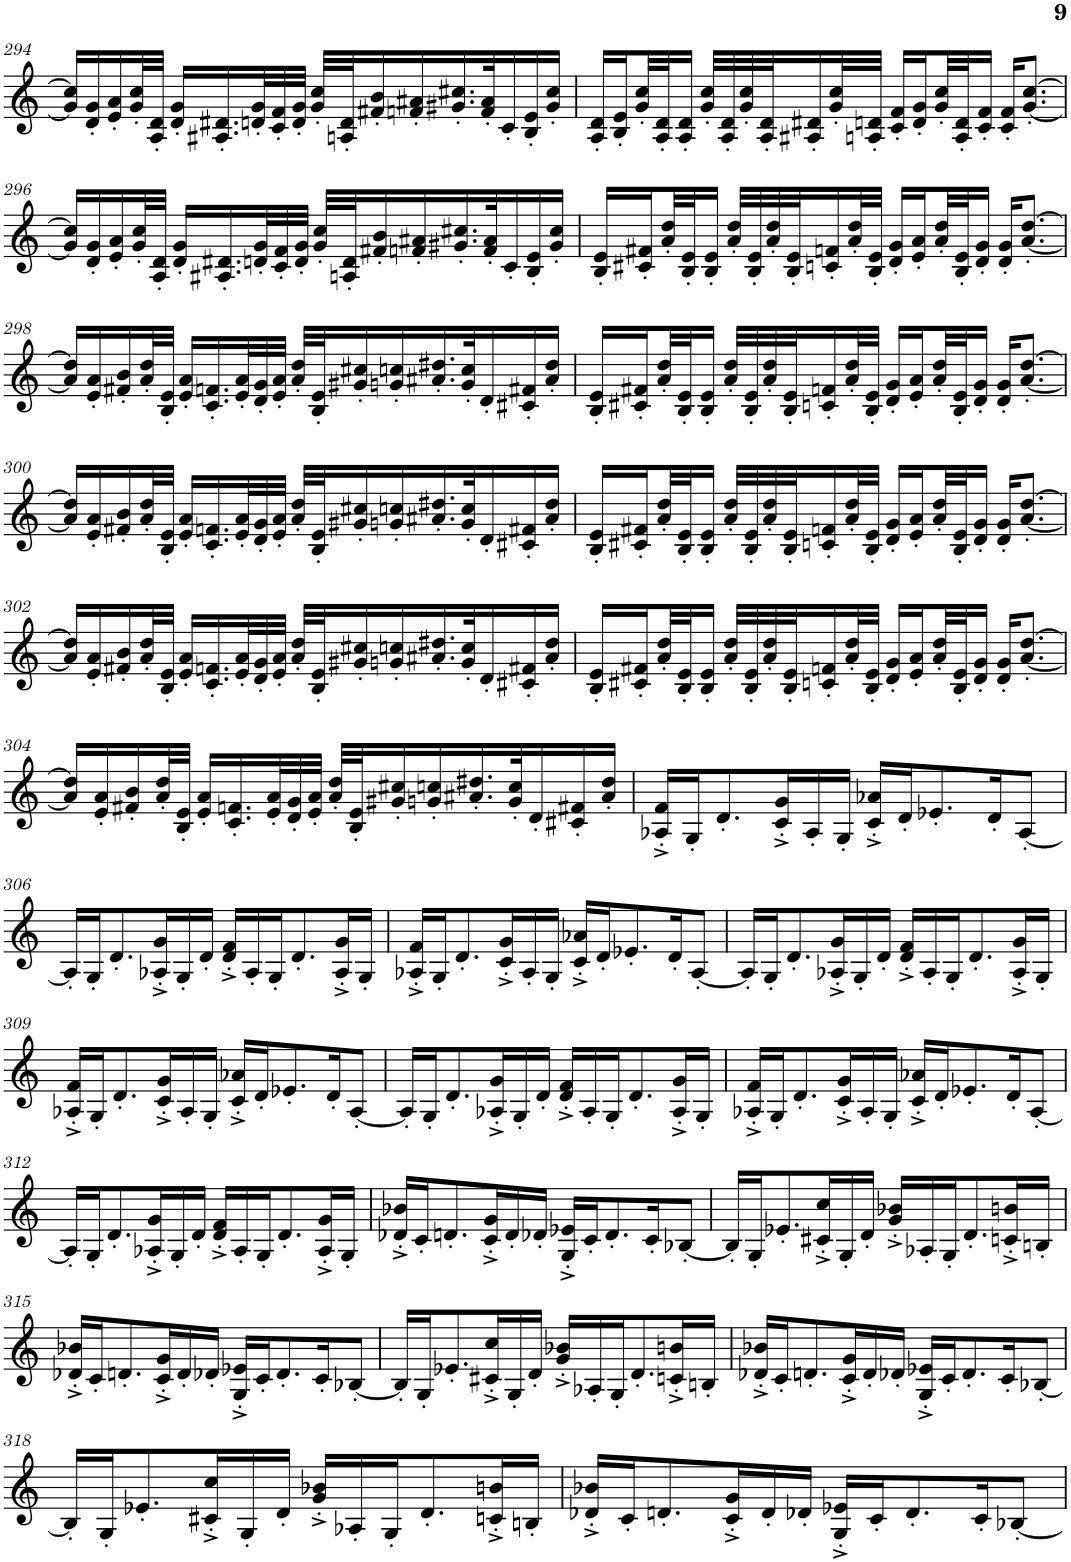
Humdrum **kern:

**kern
*part1
*staff1
*I"Violino
*I'Vno.
!!LO:PB:g=z
*clefG2
*k[]
*M4/4
=294
16g/] 16cc/]LL
16d/' 16g/'
16e/' 16a/'
32g/' 32cc/'L
32A/' 32d/'JJJ
16d/' 16g/'LL
16.A#X/' 16.d#X/'
32dn/' 32g/'L
32c/' 32f/'
32d/' 32g/'JJJ
32g/' 32cc/'LLL
32An/' 32d/'J
16f#X/' 16b/'
16fn/' 16a#X/'
16.g#X/' 16.cc#X/'
32f/' 32a#/'K
16c'/
16B/' 16e/'
16g#/' 16cc#/'JJ
=295
16A/' 16d/'LL
16B/' 16e/'
32g/' 32cc/'L
32A/' 32d/'J
16A/' 16d/'JJ
32g/' 32cc/'LLL
32A/' 32d/'
32g/' 32cc/'
32A/' 32d/'J
16A#X/' 16d#X/'
32g/' 32cc/'L
32An/' 32dn/'JJJ
16c/' 16f/'LL
16d/' 16g/'
32g/' 32cc/'L
32A/' 32d/'J
16c/' 16f/'JJ
16c/' 16f/'KL
[8.g/' [8.cc/'J
!!LO:LB:g=z
=296
16g/] 16cc/]LL
16d/' 16g/'
16e/' 16a/'
32g/' 32cc/'L
32A/' 32d/'JJJ
16d/' 16g/'LL
16.A#X/' 16.d#X/'
32dn/' 32g/'L
32c/' 32f/'
32d/' 32g/'JJJ
32g/' 32cc/'LLL
32An/' 32d/'J
16f#X/' 16b/'
16fn/' 16a#X/'
16.g#X/' 16.cc#X/'
32f/' 32a#/'K
16c'/
16B/' 16e/'
16g#/' 16cc#/'JJ
=297
16B/' 16e/'LL
16c#X/' 16f#X/'
32a/' 32dd/'L
32B/' 32e/'J
16B/' 16e/'JJ
32a/' 32dd/'LLL
32B/' 32e/'
32a/' 32dd/'
32B/' 32e/'J
16cn/' 16fn/'
32a/' 32dd/'L
32B/' 32e/'JJJ
16d/' 16g/'LL
16e/' 16a/'
32a/' 32dd/'L
32B/' 32e/'J
16d/' 16g/'JJ
16d/' 16g/'KL
[8.a/' [8.dd/'J
!!LO:LB:g=z
=298
16a/] 16dd/]LL
16e/' 16a/'
16f#X/' 16b/'
32a/' 32dd/'L
32B/' 32e/'JJJ
16e/' 16a/'LL
16.c/' 16.fn/'
32e/' 32a/'L
32d/' 32g/'
32e/' 32a/'JJJ
32a/' 32dd/'LLL
32B/' 32e/'J
16g#X/' 16cc#X/'
16gn/' 16ccn/'
16.a#X/' 16.dd#X/'
32g/' 32cc/'K
16d'/
16c#X/' 16f#X/'
16a#/' 16dd#/'JJ
=299
16B/' 16e/'LL
16c#X/' 16f#X/'
32a/' 32dd/'L
32B/' 32e/'J
16B/' 16e/'JJ
32a/' 32dd/'LLL
32B/' 32e/'
32a/' 32dd/'
32B/' 32e/'J
16cn/' 16fn/'
32a/' 32dd/'L
32B/' 32e/'JJJ
16d/' 16g/'LL
16e/' 16a/'
32a/' 32dd/'L
32B/' 32e/'J
16d/' 16g/'JJ
16d/' 16g/'KL
[8.a/' [8.dd/'J
!!LO:LB:g=z
=300
16a/] 16dd/]LL
16e/' 16a/'
16f#X/' 16b/'
32a/' 32dd/'L
32B/' 32e/'JJJ
16e/' 16a/'LL
16.c/' 16.fn/'
32e/' 32a/'L
32d/' 32g/'
32e/' 32a/'JJJ
32a/' 32dd/'LLL
32B/' 32e/'J
16g#X/' 16cc#X/'
16gn/' 16ccn/'
16.a#X/' 16.dd#X/'
32g/' 32cc/'K
16d'/
16c#X/' 16f#X/'
16a#/' 16dd#/'JJ
=301
16B/' 16e/'LL
16c#X/' 16f#X/'
32a/' 32dd/'L
32B/' 32e/'J
16B/' 16e/'JJ
32a/' 32dd/'LLL
32B/' 32e/'
32a/' 32dd/'
32B/' 32e/'J
16cn/' 16fn/'
32a/' 32dd/'L
32B/' 32e/'JJJ
16d/' 16g/'LL
16e/' 16a/'
32a/' 32dd/'L
32B/' 32e/'J
16d/' 16g/'JJ
16d/' 16g/'KL
[8.a/' [8.dd/'J
!!LO:LB:g=z
=302
16a/] 16dd/]LL
16e/' 16a/'
16f#X/' 16b/'
32a/' 32dd/'L
32B/' 32e/'JJJ
16e/' 16a/'LL
16.c/' 16.fn/'
32e/' 32a/'L
32d/' 32g/'
32e/' 32a/'JJJ
32a/' 32dd/'LLL
32B/' 32e/'J
16g#X/' 16cc#X/'
16gn/' 16ccn/'
16.a#X/' 16.dd#X/'
32g/' 32cc/'K
16d'/
16c#X/' 16f#X/'
16a#/' 16dd#/'JJ
=303
16B/' 16e/'LL
16c#X/' 16f#X/'
32a/' 32dd/'L
32B/' 32e/'J
16B/' 16e/'JJ
32a/' 32dd/'LLL
32B/' 32e/'
32a/' 32dd/'
32B/' 32e/'J
16cn/' 16fn/'
32a/' 32dd/'L
32B/' 32e/'JJJ
16d/' 16g/'LL
16e/' 16a/'
32a/' 32dd/'L
32B/' 32e/'J
16d/' 16g/'JJ
16d/' 16g/'KL
[8.a/' [8.dd/'J
!!LO:LB:g=z
=304
16a/] 16dd/]LL
16e/' 16a/'
16f#X/' 16b/'
32a/' 32dd/'L
32B/' 32e/'JJJ
16e/' 16a/'LL
16.c/' 16.fn/'
32e/' 32a/'L
32d/' 32g/'
32e/' 32a/'JJJ
32a/' 32dd/'LLL
32B/' 32e/'J
16g#X/' 16cc#X/'
16gn/' 16ccn/'
16.a#X/' 16.dd#X/'
32g/' 32cc/'K
16d'/
16c#X/' 16f#X/'
16a#/' 16dd#/'JJ
=305
16A-X/'^ 16f/'^LL
16G'/J
8.d'/
16c/'^ 16g/'^L
16A-'/
16G'/JJ
16c/'^ 16a-X/'^LL
16d'/J
8.e-X'/
16d'/K
[8A-'/J
!!LO:LB:g=z
=306
16A-'/LL]
16G'/J
8.d'/
16A-X/'^ 16g/'^L
16G'/
16d'/JJ
16d/'^ 16f/'^LL
16A-'/
16G'/J
8.d'/
16A-/'^ 16g/'^L
16G'/JJ
=307
16A-X/'^ 16f/'^LL
16G'/J
8.d'/
16c/'^ 16g/'^L
16A-'/
16G'/JJ
16c/'^ 16a-X/'^LL
16d'/J
8.e-X'/
16d'/K
[8A-'/J
=308
16A-'/LL]
16G'/J
8.d'/
16A-X/'^ 16g/'^L
16G'/
16d'/JJ
16d/'^ 16f/'^LL
16A-'/
16G'/J
8.d'/
16A-/'^ 16g/'^L
16G'/JJ
!!LO:LB:g=z
=309
16A-X/'^ 16f/'^LL
16G'/J
8.d'/
16c/'^ 16g/'^L
16A-'/
16G'/JJ
16c/'^ 16a-X/'^LL
16d'/J
8.e-X'/
16d'/K
[8A-'/J
=310
16A-'/LL]
16G'/J
8.d'/
16A-X/'^ 16g/'^L
16G'/
16d'/JJ
16d/'^ 16f/'^LL
16A-'/
16G'/J
8.d'/
16A-/'^ 16g/'^L
16G'/JJ
=311
16A-X/'^ 16f/'^LL
16G'/J
8.d'/
16c/'^ 16g/'^L
16A-'/
16G'/JJ
16c/'^ 16a-X/'^LL
16d'/J
8.e-X'/
16d'/K
[8A-'/J
!!LO:LB:g=z
=312
16A-'/LL]
16G'/J
8.d'/
16A-X/'^ 16g/'^L
16G'/
16d'/JJ
16d/'^ 16f/'^LL
16A-'/
16G'/J
8.d'/
16A-/'^ 16g/'^L
16G'/JJ
=313
16d-X/'^ 16b-X/'^LL
16c'/J
8.dn'/
16c/'^ 16g/'^L
16d'/
16d-X'/JJ
16G/'^ 16e-X/'^LL
16c'/J
8.d-'/
16c'/K
[8B-X'/J
=314
16B-'/LL]
16G'/J
8.e-X'/
16c#X/'^ 16cc/'^L
16G'/
16d'/JJ
16g/'^ 16b-X/'^LL
16A-X'/
16G'/J
8.d'/
16cn/'^ 16bn/'^L
16Bn'/JJ
!!LO:LB:g=z
=315
16d-X/'^ 16b-X/'^LL
16c'/J
8.dn'/
16c/'^ 16g/'^L
16d'/
16d-X'/JJ
16G/'^ 16e-X/'^LL
16c'/J
8.d-'/
16c'/K
[8B-X'/J
=316
16B-'/LL]
16G'/J
8.e-X'/
16c#X/'^ 16cc/'^L
16G'/
16d'/JJ
16g/'^ 16b-X/'^LL
16A-X'/
16G'/J
8.d'/
16cn/'^ 16bn/'^L
16Bn'/JJ
=317
16d-X/'^ 16b-X/'^LL
16c'/J
8.dn'/
16c/'^ 16g/'^L
16d'/
16d-X'/JJ
16G/'^ 16e-X/'^LL
16c'/J
8.d-'/
16c'/K
[8B-X'/J
!!LO:LB:g=z
=318
16B-'/LL]
16G'/J
8.e-X'/
16c#X/'^ 16cc/'^L
16G'/
16d'/JJ
16g/'^ 16b-X/'^LL
16A-X'/
16G'/J
8.d'/
16cn/'^ 16bn/'^L
16Bn'/JJ
=319
16d-X/'^ 16b-X/'^LL
16c'/J
8.dn'/
16c/'^ 16g/'^L
16d'/
16d-X'/JJ
16G/'^ 16e-X/'^LL
16c'/J
8.d-'/
16c'/K
[8B-X'/J
=
*-
